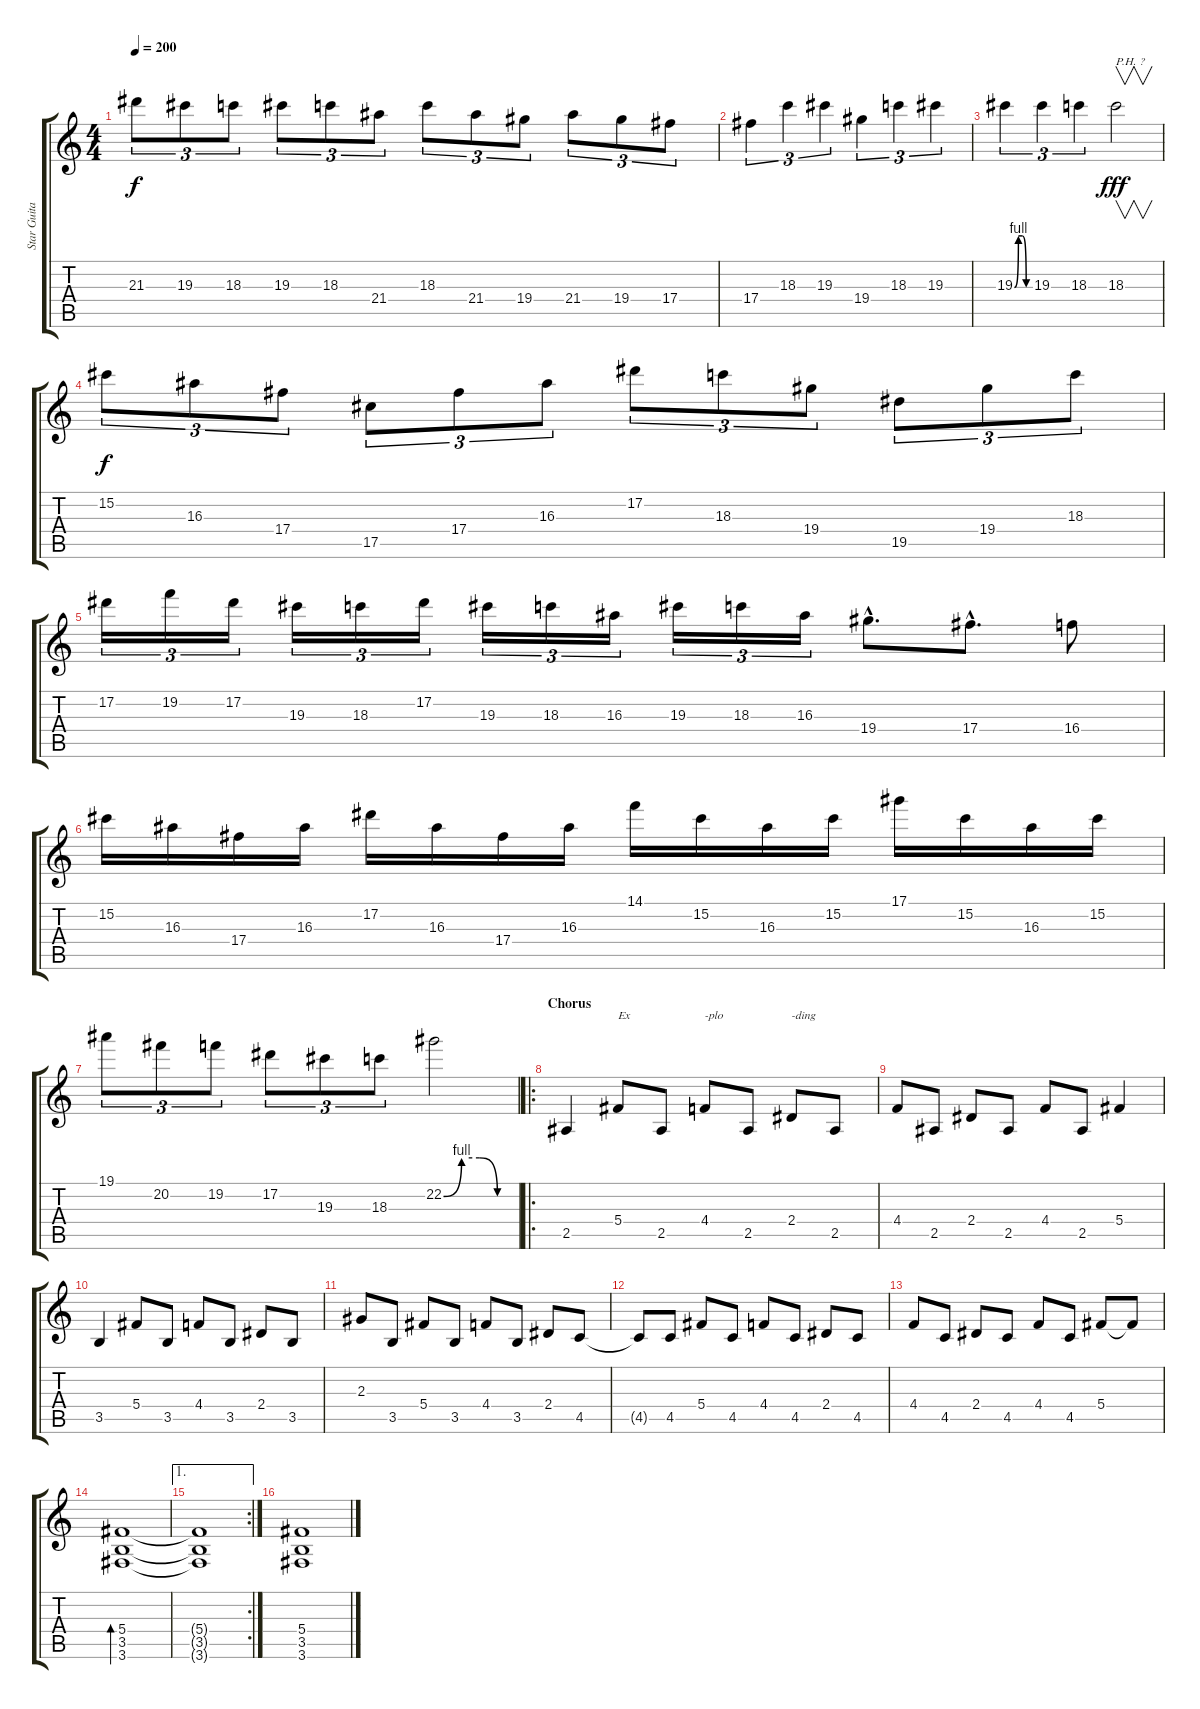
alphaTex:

\track ("Star Guitarist" "Star Guita") {instrument distortionguitar}
\staff {score tabs}
\tuning (Eb4 Bb3 Gb3 Db3 Ab2 Eb2) {hide}
\ts (4 4)
\tempo 200
\clef g2
\ks c
21.3.8{tu (3 2) dy f} 19.3.8{tu (3 2)} 18.3.8{tu (3 2)} 19.3.8{tu (3 2)} 18.3.8{tu (3 2)} 21.4.8{tu (3 2)} 18.3.8{tu (3 2)} 21.4.8{tu (3 2)} 19.4.8{tu (3 2)} 21.4.8{tu (3 2)} 19.4.8{tu (3 2)} 17.4.8{tu (3 2)} |
17.4.4{tu (3 2)} 18.3.4{tu (3 2)} 19.3.4{tu (3 2)} 19.4.4{tu (3 2)} 18.3.4{tu (3 2)} 19.3.4{tu (3 2)} |
19.3{be (custom 0 0 15 4 30 4 45 0 60 0)}.4{tu (3 2)} 19.3.4{tu (3 2)} 18.3.4{tu (3 2)} 18.3.2{v txt "P.H. ?" dy fff instrument guitarharmonics} |
15.2.8{tu (3 2) dy f instrument distortionguitar} 16.3.8{tu (3 2)} 17.4.8{tu (3 2)} 17.5.8{tu (3 2)} 17.4.8{tu (3 2)} 16.3.8{tu (3 2)} 17.2.8{tu (3 2)} 18.3.8{tu (3 2)} 19.4.8{tu (3 2)} 19.5.8{tu (3 2)} 19.4.8{tu (3 2)} 18.3.8{tu (3 2)} |
17.2.16{tu (3 2)} 19.2.16{tu (3 2)} 17.2.16{tu (3 2)} 19.3.16{tu (3 2)} 18.3.16{tu (3 2)} 17.2.16{tu (3 2)} 19.3.16{tu (3 2)} 18.3.16{tu (3 2)} 16.3.16{tu (3 2)} 19.3.16{tu (3 2)} 18.3.16{tu (3 2)} 16.3.16{tu (3 2)} 19.4{hac}.8{d} 17.4{hac}.8{d} 16.4.8 |
15.2.16 16.3.16 17.4.16 16.3.16 17.2.16 16.3.16 17.4.16 16.3.16 14.1.16 15.2.16 16.3.16 15.2.16 17.1.16 15.2.16 16.3.16 15.2.16 |
19.1.8{tu (3 2)} 20.2.8{tu (3 2)} 19.2.8{tu (3 2)} 17.2.8{tu (3 2)} 19.3.8{tu (3 2)} 18.3.8{tu (3 2)} 22.2{be (custom 0 0 15 4 30 4 45 0 60 0)}.2 |
\ro
\section ("" "Chorus")
2.5.4{volume 16} 5.4.8{txt "Ex"} 2.5.8 4.4.8{txt "-plo"} 2.5.8 2.4.8{txt "-ding"} 2.5.8 |
4.4.8 2.5.8 2.4.8 2.5.8 4.4.8 2.5.8 5.4.4 |
3.5.4 5.4.8 3.5.8 4.4.8 3.5.8 2.4.8 3.5.8 |
2.3.8 3.5.8 5.4.8 3.5.8 4.4.8 3.5.8 2.4.8 4.5.8 |
4.5{t}.8 4.5.8 5.4.8 4.5.8 4.4.8 4.5.8 2.4.8 4.5.8 |
4.4.8 4.5.8 2.4.8 4.5.8 4.4.8 4.5.8 5.4.8 5.4{t}.8 |
(5.4 3.5 3.6).1{bd 480} |
\ae 1
\rc 2
(5.4{t} 3.5{t} 3.6{t}).1 |
(5.4 3.5 3.6).1
